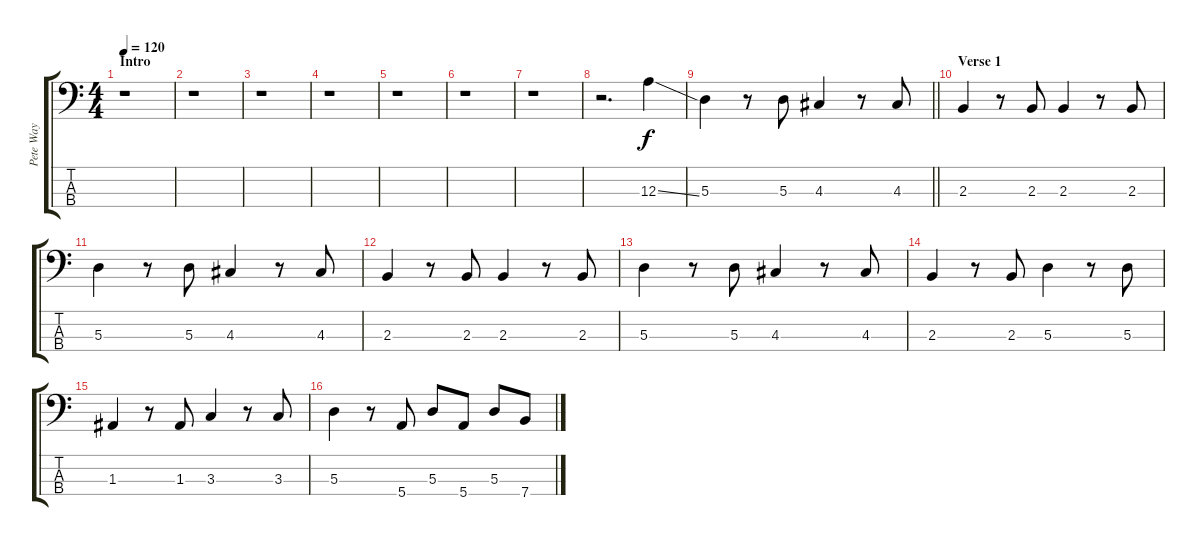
\track ("Pete Way" "Pete Way") {instrument electricbassfinger}
\staff {score tabs}
\tuning (G2 D2 A1 E1) {hide}
\ts (4 4)
\section ("" "Intro")
\tempo 120
\clef f4
\ks c
r.1{dy f instrument electricbassfinger} |
r.1 |
r.1 |
r.1 |
r.1 |
r.1 |
r.1 |
r.2{d} 12.3{ss}.4 |
\barLineRight lightlight
5.3.4 r.8 5.3.8 4.3.4 r.8 4.3.8 |
\section ("" "Verse 1")
2.3.4 r.8 2.3.8 2.3.4 r.8 2.3.8 |
5.3.4 r.8 5.3.8 4.3.4 r.8 4.3.8 |
2.3.4 r.8 2.3.8 2.3.4 r.8 2.3.8 |
5.3.4 r.8 5.3.8 4.3.4 r.8 4.3.8 |
2.3.4 r.8 2.3.8 5.3.4 r.8 5.3.8 |
1.3.4 r.8 1.3.8 3.3.4 r.8 3.3.8 |
5.3.4 r.8 5.4.8 5.3.8 5.4.8 5.3.8 7.4.8
